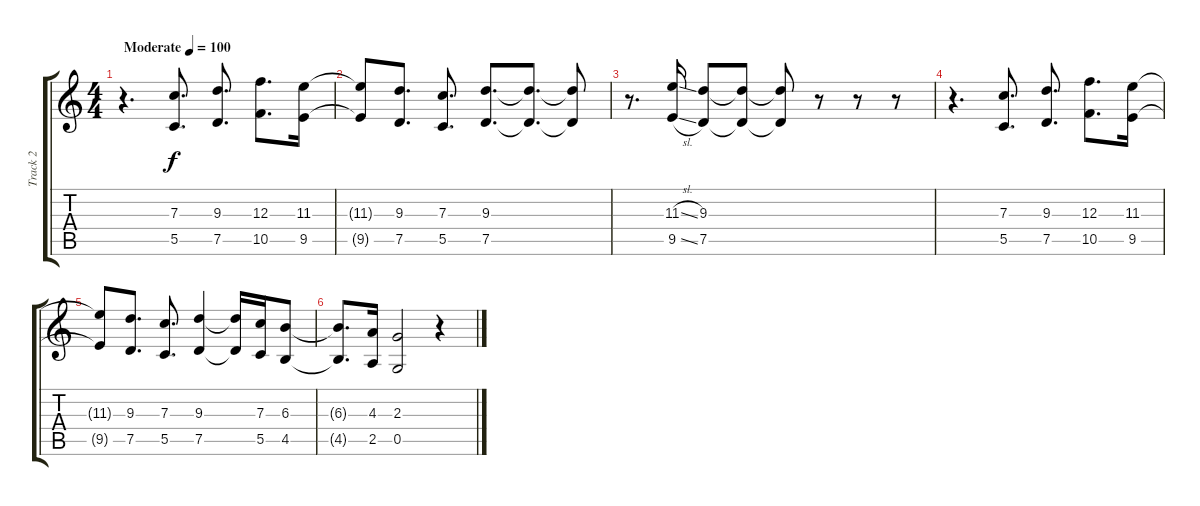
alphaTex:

\track ("Track 2" "Track 2") {instrument acousticguitarsteel}
\staff {score tabs}
\tuning (D4 A3 F3 C3 G2 C2) {hide}
\ts (4 4)
\tempo (100 "Moderate")
\clef g2
\ks c
r.4{d dy f instrument acousticguitarsteel} (7.3 5.5).8{d} (9.3 7.5).8{d} (12.3 10.5).8{d} (11.3 9.5).16 |
(11.3{t} 9.5{t}).8 (9.3 7.5).8{d} (7.3 5.5).8{d} (9.3 7.5).8{d} (9.3{t} 7.5{t}).8{d} (9.3{t} 7.5{t}).8 |
r.8{d} (11.3{sl} 9.5{sl}).16 (9.3 7.5).8 (9.3{t} 7.5{t}).8 (9.3{t} 7.5{t}).8 r.8 r.8 r.8 |
r.4{d} (7.3 5.5).8{d} (9.3 7.5).8{d} (12.3 10.5).8{d} (11.3 9.5).16 |
(11.3{t} 9.5{t}).8 (9.3 7.5).8{d} (7.3 5.5).8{d} (9.3 7.5).4 (9.3{t} 7.5{t}).16 (7.3 5.5).16 (6.3 4.5).8 |
(6.3{t} 4.5{t}).8{d} (4.3 2.5).16 (2.3 0.5).2 r.4
